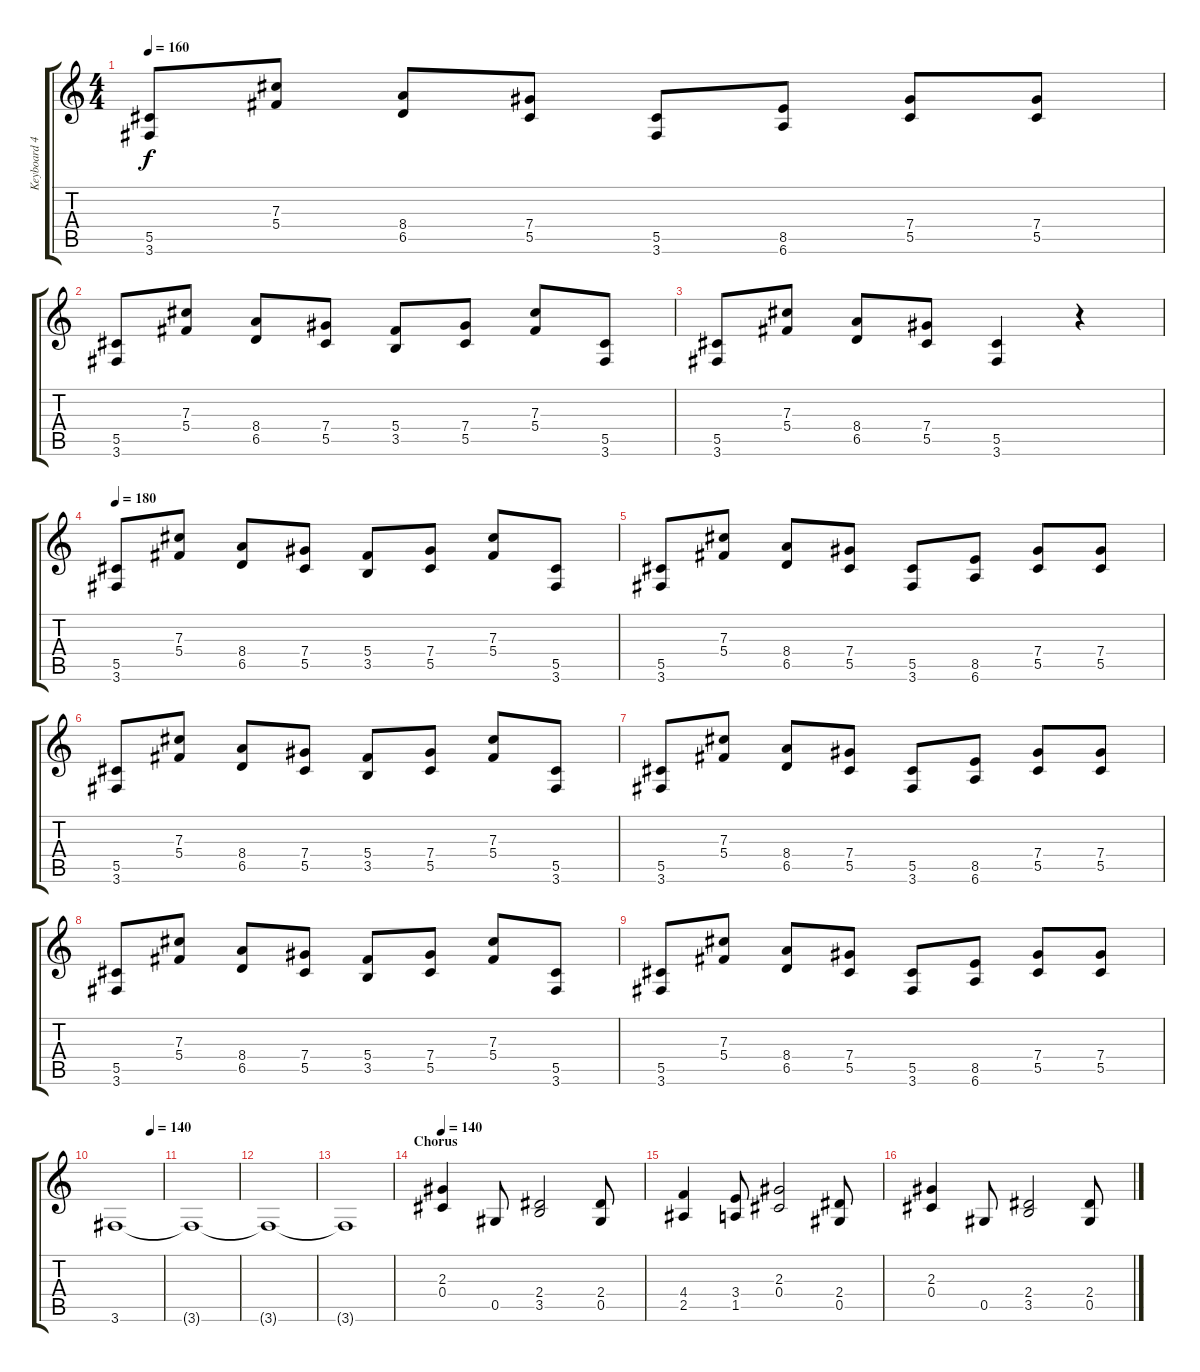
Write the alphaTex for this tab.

\track ("Keyboard 4" "Keyboard 4") {instrument stringensemble1}
\staff {score tabs}
\tuning (Eb5 Bb4 Gb4 Db4 Ab3 Eb3) {hide}
\ts (4 4)
\tempo 160
\clef g2
\ks c
(5.5 3.6).8{dy f} (7.3 5.4).8 (8.4 6.5).8 (7.4 5.5).8 (5.5 3.6).8 (8.5 6.6).8 (7.4 5.5).8 (7.4 5.5).8 |
(5.5 3.6).8 (7.3 5.4).8 (8.4 6.5).8 (7.4 5.5).8 (5.4 3.5).8 (7.4 5.5).8 (7.3 5.4).8 (5.5 3.6).8 |
(5.5 3.6).8 (7.3 5.4).8 (8.4 6.5).8 (7.4 5.5).8 (5.5 3.6).4 r.4 |
\tempo 180
(5.5 3.6).8 (7.3 5.4).8 (8.4 6.5).8 (7.4 5.5).8 (5.4 3.5).8 (7.4 5.5).8 (7.3 5.4).8 (5.5 3.6).8 |
(5.5 3.6).8 (7.3 5.4).8 (8.4 6.5).8 (7.4 5.5).8 (5.5 3.6).8 (8.5 6.6).8 (7.4 5.5).8 (7.4 5.5).8 |
(5.5 3.6).8 (7.3 5.4).8 (8.4 6.5).8 (7.4 5.5).8 (5.4 3.5).8 (7.4 5.5).8 (7.3 5.4).8 (5.5 3.6).8 |
(5.5 3.6).8 (7.3 5.4).8 (8.4 6.5).8 (7.4 5.5).8 (5.5 3.6).8 (8.5 6.6).8 (7.4 5.5).8 (7.4 5.5).8 |
(5.5 3.6).8 (7.3 5.4).8 (8.4 6.5).8 (7.4 5.5).8 (5.4 3.5).8 (7.4 5.5).8 (7.3 5.4).8 (5.5 3.6).8 |
(5.5 3.6).8 (7.3 5.4).8 (8.4 6.5).8 (7.4 5.5).8 (5.5 3.6).8 (8.5 6.6).8 (7.4 5.5).8 (7.4 5.5).8 |
\tempo (140 0.75)
3.6.1{volume 8} |
3.6{t}.1 |
3.6{t}.1 |
3.6{t}.1 |
\section ("" "Chorus")
\tempo 140
(2.3 0.4).4{volume 16} 0.5.8 (2.4 3.5).2 (2.4 0.5).8 |
(4.4 2.5).4 (3.4 1.5).8 (2.3 0.4).2 (2.4 0.5).8 |
(2.3 0.4).4 0.5.8 (2.4 3.5).2 (2.4 0.5).8
